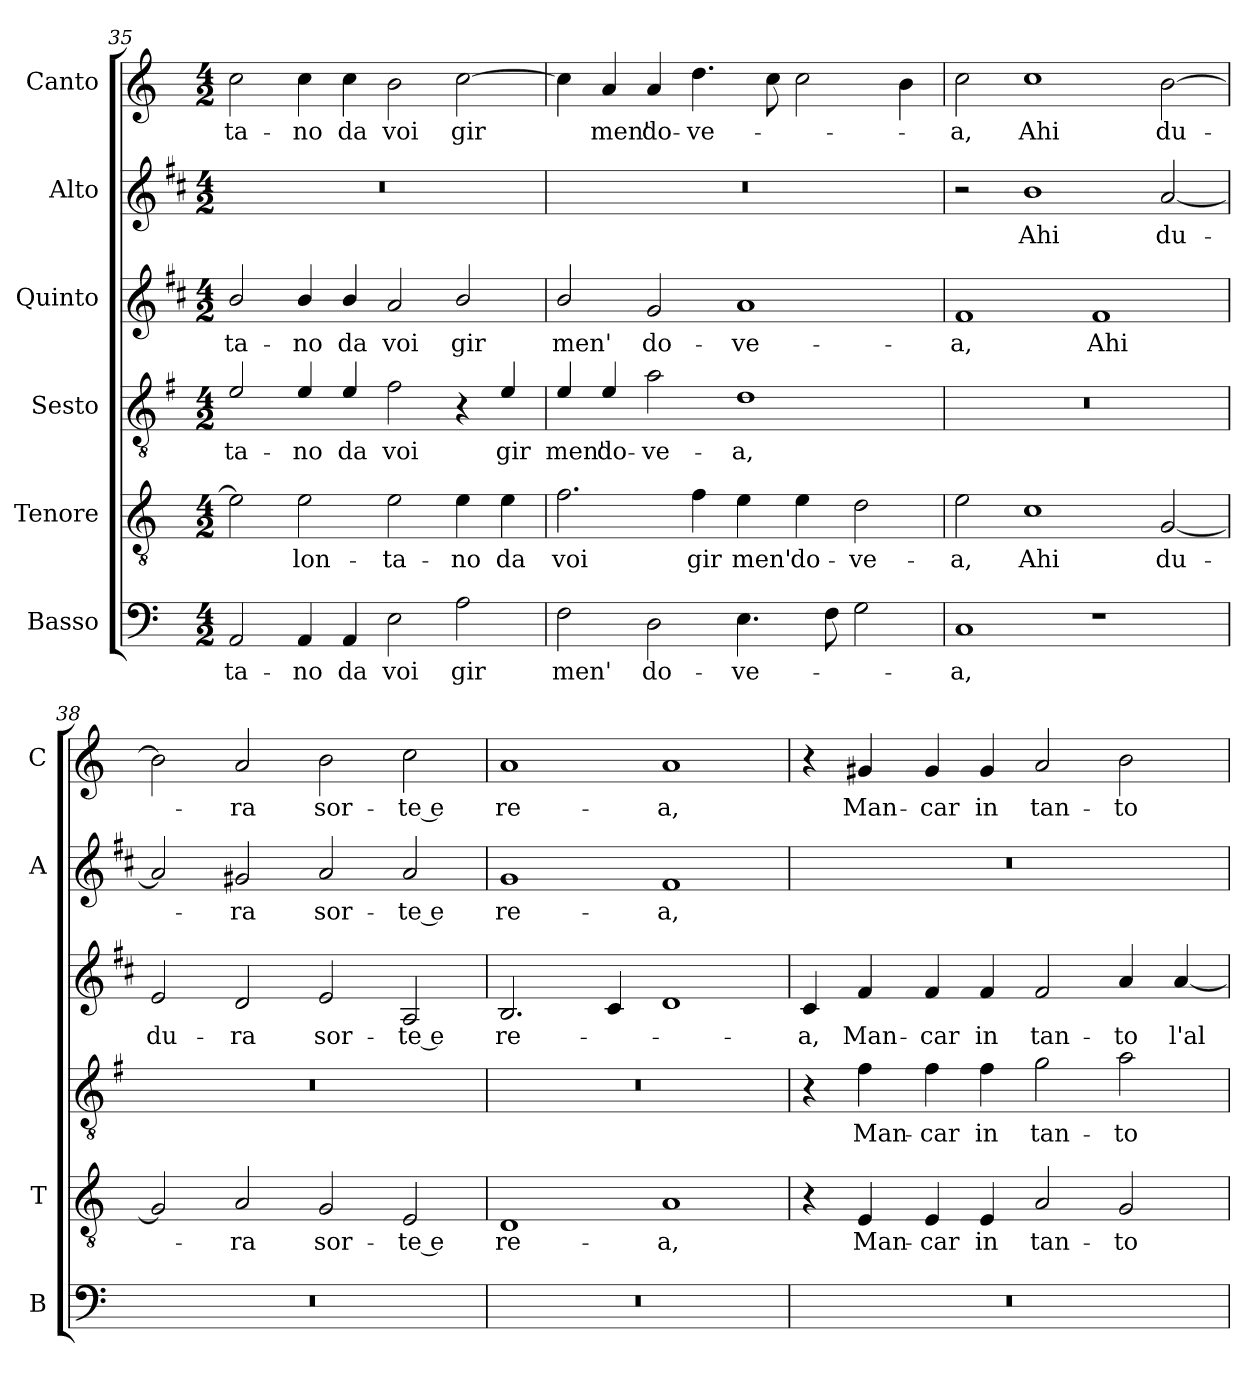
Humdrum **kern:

**kern	**text	**kern	**text	**kern	**text	**kern	**text	**kern	**text	**kern	**text
*part6	*part6	*part5	*part5	*part4	*part4	*part3	*part3	*part2	*part2	*part1	*part1
*staff6	*staff6	*staff5	*staff5	*staff4	*staff4	*staff3	*staff3	*staff2	*staff2	*staff1	*staff1
*I"Basso	*	*I"Tenore	*	*I"Sesto	*	*I"Quinto	*	*I"Alto	*	*I"Canto	*
*I'B	*	*I'T	*	*	*	*	*	*I'A	*	*I'C	*
!!LO:PB:g=z
*clefF4	*	*clefGv2	*	*clefGv2	*	*clefG2	*	*clefG2	*	*clefG2	*
*	*	*	*	*ITrd4c7	*	*ITrd1c2	*	*ITrd1c2	*	*	*
*k[]	*	*k[]	*	*k[]	*	*k[]	*	*k[]	*	*k[]	*
*C:	*	*C:	*	*C:	*	*C:	*	*C:	*	*C:	*
*M4/2	*	*M4/2	*	*M4/2	*	*M4/2	*	*M4/2	*	*M4/2	*
=35	=35	=35	=35	=35	=35	=35	=35	=35	=35	=35	=35
!	!LO:LY:b	!	!	!	!LO:LY:b	!	!LO:LY:b	!	!	!	!LO:LY:b
2AA/	-ta-	2e\]	.	2A/	-ta-	2a/	-ta-	0r	.	2cc\	-ta-
!	!LO:LY:b	!	!LO:LY:b	!	!LO:LY:b	!	!LO:LY:b	!	!	!	!LO:LY:b
4AA/	-no	2e\	lon-	4A/	-no	4a/	-no	.	.	4cc\	-no
!	!LO:LY:b	!	!	!	!LO:LY:b	!	!LO:LY:b	!	!	!	!LO:LY:b
4AA/	da	.	.	4A/	da	4a/	da	.	.	4cc\	da
!	!LO:LY:b	!	!LO:LY:b	!	!LO:LY:b	!	!LO:LY:b	!	!	!	!LO:LY:b
2E\	voi	2e\	-ta-	2B\	voi	2g/	voi	.	.	2b\	voi
!	!LO:LY:b	!	!LO:LY:b	!	!	!	!LO:LY:b	!	!	!	!LO:LY:b
2A\	gir	4e\	-no	4r	.	2a/	gir	.	.	[2cc\	gir
!	!	!	!LO:LY:b	!	!LO:LY:b	!	!	!	!	!	!
.	.	4e\	da	4A/	gir	.	.	.	.	.	.
=36	=36	=36	=36	=36	=36	=36	=36	=36	=36	=36	=36
!	!LO:LY:b	!	!LO:LY:b	!	!LO:LY:b	!	!LO:LY:b	!	!	!	!
2F\	men'	2.f\	voi	4A/	men'	2a/	men'	0r	.	4cc\]	.
!	!	!	!	!	!LO:LY:b	!	!	!	!	!	!LO:LY:b
.	.	.	.	4A/	do-	.	.	.	.	4a/	men'
!	!LO:LY:b	!	!	!	!LO:LY:b	!	!LO:LY:b	!	!	!	!LO:LY:b
2D\	do-	.	.	2d\	-ve-	2f/	do-	.	.	4a/	do-
!	!	!	!LO:LY:b	!	!	!	!	!	!	!	!LO:LY:b
.	.	4f\	gir	.	.	.	.	.	.	4.dd\	-ve-
!	!LO:LY:b	!	!LO:LY:b	!	!LO:LY:b	!	!LO:LY:b	!	!	!	!
4.E\	-ve-	4e\	men'	1G	-a,	1g	-ve-	.	.	.	.
.	.	.	.	.	.	.	.	.	.	8cc\	.
!	!	!	!LO:LY:b	!	!	!	!	!	!	!	!
.	.	4e\	do-	.	.	.	.	.	.	2cc\	.
8F\	.	.	.	.	.	.	.	.	.	.	.
!	!	!	!LO:LY:b	!	!	!	!	!	!	!	!
2G\	.	2d\	-ve-	.	.	.	.	.	.	.	.
.	.	.	.	.	.	.	.	.	.	4b\	.
=37	=37	=37	=37	=37	=37	=37	=37	=37	=37	=37	=37
!	!LO:LY:b	!	!LO:LY:b	!	!	!	!LO:LY:b	!	!	!	!LO:LY:b
1C	-a,	2e\	-a,	0r	.	1e	-a,	2r	.	2cc\	-a,
!	!	!	!LO:LY:b	!	!	!	!	!	!LO:LY:b	!	!LO:LY:b
.	.	1c	Ahi	.	.	.	.	1a	Ahi	1cc	Ahi
!	!	!	!	!	!	!	!LO:LY:b	!	!	!	!
1r	.	.	.	.	.	1e	Ahi	.	.	.	.
!	!	!	!LO:LY:b	!	!	!	!	!	!LO:LY:b	!	!LO:LY:b
.	.	[2G/	du-	.	.	.	.	[2g/	du-	[2b\	du-
=38	=38	=38	=38	=38	=38	=38	=38	=38	=38	=38	=38
!	!	!	!	!	!	!	!LO:LY:b	!	!	!	!
0r	.	2G/]	.	0r	.	2d/	du-	2g/]	.	2b\]	.
!	!	!	!LO:LY:b	!	!	!	!LO:LY:b	!	!LO:LY:b	!	!LO:LY:b
.	.	2A/	-ra	.	.	2c/	-ra	2f#X/	-ra	2a/	-ra
!	!	!	!LO:LY:b	!	!	!	!LO:LY:b	!	!LO:LY:b	!	!LO:LY:b
.	.	2G/	sor-	.	.	2d/	sor-	2g/	sor-	2b\	sor-
!	!	!	!LO:LY:b	!	!	!	!LO:LY:b	!	!LO:LY:b	!	!LO:LY:b
.	.	2E/	-te e	.	.	2G/	-te e	2g/	-te e	2cc\	-te e
=39	=39	=39	=39	=39	=39	=39	=39	=39	=39	=39	=39
!	!	!	!LO:LY:b	!	!	!	!LO:LY:b	!	!LO:LY:b	!	!LO:LY:b
0r	.	1D	re-	0r	.	2.A/	re-	1f	re-	1a	re-
.	.	.	.	.	.	4B/	.	.	.	.	.
!	!	!	!LO:LY:b	!	!	!	!	!	!LO:LY:b	!	!LO:LY:b
.	.	1A	-a,	.	.	1c	.	1e	-a,	1a	-a,
!!LO:LB:g=z
=40	=40	=40	=40	=40	=40	=40	=40	=40	=40	=40	=40
!	!	!	!	!	!	!	!LO:LY:b	!	!	!	!
0r	.	4r	.	4r	.	4B/	-a,	0r	.	4r	.
!	!	!	!LO:LY:b	!	!LO:LY:b	!	!LO:LY:b	!	!	!	!LO:LY:b
.	.	4E/	Man-	4B\	Man-	4e/	Man-	.	.	4g#X/	Man-
!	!	!	!LO:LY:b	!	!LO:LY:b	!	!LO:LY:b	!	!	!	!LO:LY:b
.	.	4E/	-car	4B\	-car	4e/	-car	.	.	4g#/	-car
!	!	!	!LO:LY:b	!	!LO:LY:b	!	!LO:LY:b	!	!	!	!LO:LY:b
.	.	4E/	in	4B\	in	4e/	in	.	.	4g#/	in
!	!	!	!LO:LY:b	!	!LO:LY:b	!	!LO:LY:b	!	!	!	!LO:LY:b
.	.	2A/	tan-	2c\	tan-	2e/	tan-	.	.	2a/	tan-
!	!	!	!LO:LY:b	!	!LO:LY:b	!	!LO:LY:b	!	!	!	!LO:LY:b
.	.	2G/	-to	2d\	-to	4g/	-to	.	.	2b\	-to
!	!	!	!	!	!	!	!LO:LY:b	!	!	!	!
.	.	.	.	.	.	[4g/	l'al-	.	.	.	.
=	=	=	=	=	=	=	=	=	=	=	=
*-	*-	*-	*-	*-	*-	*-	*-	*-	*-	*-	*-
